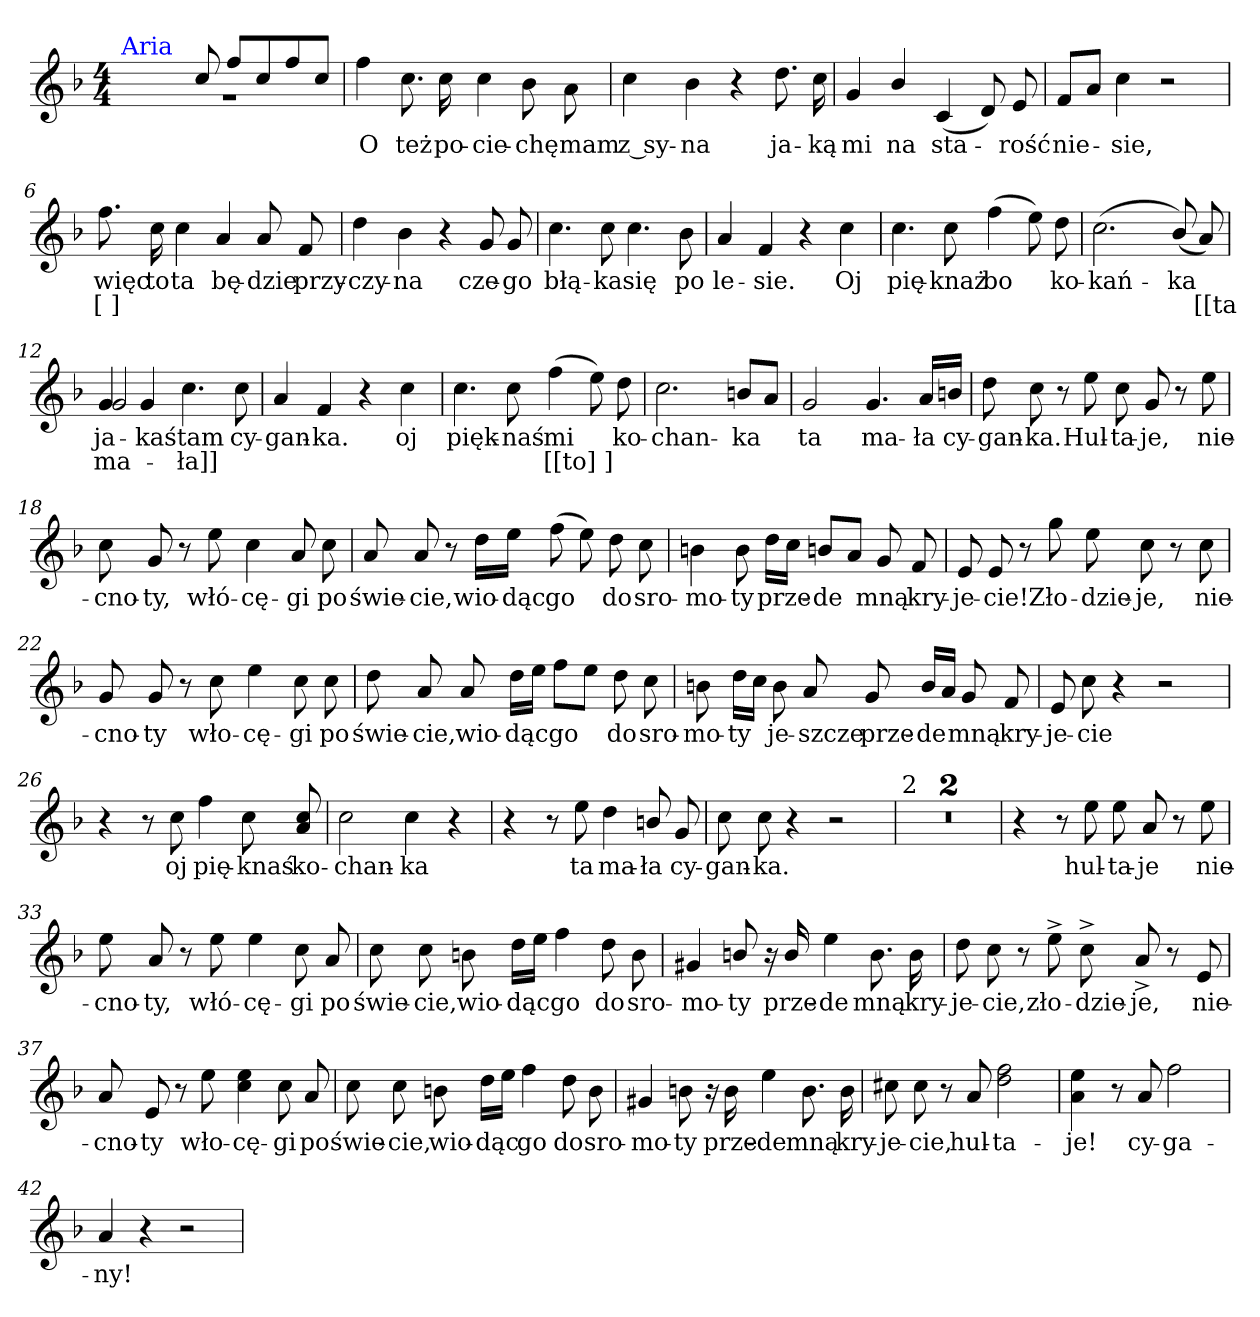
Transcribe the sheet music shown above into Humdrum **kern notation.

**kern	**text	**text
*part1	*part1	*part1
*staff1	*staff1	*staff1
*clefG2	*	*
*k[b-]	*	*
*M4/4	*	*
=1	=1	=1
*^	*	*
!LO:TX:a:color=blue:t=Aria	!	!	!
4ryy	1r	.	.
8ryy	.	.	.
8cc!/	.	.	.
8ff!/L	.	.	.
8cc!/	.	.	.
8ff!/	.	.	.
8cc!/J	.	.	.
*v	*v	*	*
=2	=2	=2
4ff\	O	.
8.cc\	też	.
16cc\	po-	.
4cc\	-cie-	.
8b-\	-chę	.
8a\	mam	.
=3	=3	=3
4cc\	z sy-	.
4b-\	-na	.
4r	.	.
8.dd\	ja-	.
16cc\	-ką	.
=4	=4	=4
4g/	mi	.
4b-/	na	.
(4c/	sta-	.
8d/)	.	.
8e/	-rość	.
=5	=5	=5
8f/L	nie-	.
8a/J	.	.
4cc\	-sie,	.
2r	.	.
=6	=6	=6
8.ff\	więc	[[o]]
16cc\	to	.
4cc\	ta	.
4a/	bę-	.
8a/	-dzie	.
8f/	przy-	.
=7	=7	=7
4dd\	-czy-	.
4b-\	-na	.
4r	.	.
8g/	cze-	.
8g/	-go	.
=8	=8	=8
4.cc\	błą-	.
8cc\	-ka	.
4.cc\	się	.
8b-\	po	.
=9	=9	=9
4a/	le-	.
4f/	-sie.	.
4r	.	.
4cc\	Oj	.
=10	=10	=10
4.cc\	pię-	.
8cc\	-knaż	.
(4ff\	bo	.
8ee\)	.	.
8dd\	ko-	.
=11	=11	=11
(2.cc\	-kań-	.
(8b-/)	-ka	.
8a/)	.	[[ta
=12	=12	=12
*^	*	*
4g!/	2g/	ja-	ma-
4g!/	.	-kaś	.
4.cc\	2ryy	tam	-ła]]
8cc\	.	cy-	.
*v	*v	*	*
=13	=13	=13
4a/	-gan-	.
4f/	-ka.	.
4r	.	.
4cc\	oj	.
=14	=14	=14
4.cc\	pięk-	.
8cc\	-naś	.
(4ff\	mi	[[to]]
8ee\)	.	.
8dd\	ko-	.
=15	=15	=15
2.cc\	-chan-	.
8bn/L	-ka	.
8a/J	.	.
=16	=16	=16
2g/	ta	.
4.g/	ma-	.
16a/LL	-ła	.
16bn/JJ	cy-	.
=17	=17	=17
8dd\	-gan-	.
8cc\	-ka.	.
8r	.	.
8ee\	Hul-	.
8cc\	-ta-	.
8g/	-je,	.
8r	.	.
8ee\	nie-	.
=18	=18	=18
8cc\	-cno-	.
8g/	-ty,	.
8r	.	.
8ee\	włó-	.
4cc\	-cę-	.
8a/	-gi	.
8cc\	po	.
=19	=19	=19
8a/	świe-	.
8a/	-cie,	.
8r	.	.
16dd\LL	wio-	.
16ee\JJ	-dąc	.
(8ff\	go	.
8ee\)	.	.
8dd\	do	.
8cc\	sro-	.
=20	=20	=20
4bn\	-mo-	.
8b\	-ty	.
16dd\LL	prze-	.
16cc\JJ	.	.
8bn/L	-de	.
8a/J	.	.
8g/	mną	.
8f/	kry-	.
=21	=21	=21
8e/	-je-	.
8e/	-cie!	.
8r	.	.
8gg\	Zło-	.
8ee\	-dzie-	.
8cc\	-je,	.
8r	.	.
8cc\	nie-	.
=22	=22	=22
8g/	-cno-	.
8g/	-ty	.
8r	.	.
8cc\	wło-	.
4ee\	-cę-	.
8cc\	-gi	.
8cc\	po	.
=23	=23	=23
8dd\	świe-	.
8a/	-cie,	.
8a/	wio-	.
16dd\LL	-dąc	.
16ee\JJ	.	.
8ff\L	go	.
8ee\J	.	.
8dd\	do	.
8cc\	sro-	.
=24	=24	=24
8bn\	-mo-	.
16dd\LL	-ty	.
16cc\JJ	.	.
8b\	je-	.
8a/	-szcze	.
8g/	prze-	.
16b/LL	-de	.
16a/JJ	.	.
8g/	mną	.
8f/	kry-	.
=25	=25	=25
8e/	-je-	.
8cc\	-cie	.
4r	.	.
2r	.	.
=26	=26	=26
4r	.	.
8r	.	.
8cc\	oj	.
4ff\	pię-	.
8cc\	-knaś	.
8a/ 8cc/	ko-	.
=27	=27	=27
2cc\	-chan-	.
4cc\	-ka	.
4r	.	.
=28	=28	=28
4r	.	.
8r	.	.
8ee\	ta	.
4dd\	ma-	.
8bn/	-ła	.
8g/	cy-	.
=29	=29	=29
8cc\	-gan-	.
8cc\	-ka.	.
4r	.	.
2r	.	.
=30	=30	=30
!LO:TX:a:t=2	!	!
1r	.	.
=31	=31	=31
1r	.	.
=32	=32	=32
4r	.	.
8r	.	.
8ee\	hul-	.
8ee\	-ta-	.
8a/	-je	.
8r	.	.
8ee\	nie-	.
=33	=33	=33
8ee\	-cno-	.
8a/	-ty,	.
8r	.	.
8ee\	włó-	.
4ee\	-cę-	.
8cc\	-gi	.
8a/	po	.
=34	=34	=34
8cc\	świe-	.
8cc\	-cie,	.
8bn\	wio-	.
16dd\LL	-dąc	.
16ee\JJ	.	.
4ff\	go	.
8dd\	do	.
8b\	sro-	.
=35	=35	=35
4g#X/	-mo-	.
8bn/	-ty	.
16r	.	.
16b/	prze-	.
4ee\	-de	.
8.b\	mną	.
16b\	kry-	.
=36	=36	=36
8dd\	-je-	.
8cc\	-cie,	.
8r	.	.
8ee^\	zło-	.
8cc^\	-dzie-	.
8a^/	-je,	.
8r	.	.
8e/	nie-	.
=37	=37	=37
8a/	-cno-	.
8e/	-ty	.
8r	.	.
8ee\	wło-	.
4cc\ 4ee\	-cę-	.
8cc\	-gi	.
8a/	po	.
=38	=38	=38
8cc\	świe-	.
8cc\	-cie,	.
8bn\	wio-	.
16dd\LL	-dąc	.
16ee\JJ	.	.
4ff\	go	.
8dd\	do	.
8b\	sro-	.
=39	=39	=39
4g#X/	-mo-	.
8bn\	-ty	.
16r	.	.
16b\	prze-	.
4ee\	-de	.
8.b\	mną	.
16b\	kry-	.
=40	=40	=40
8cc#X\	-je-	.
8cc#\	-cie,	.
8r	.	.
8a/	hul-	.
2dd\ 2ff\	-ta-	.
=41	=41	=41
4a\ 4ee\	-je!	.
8r	.	.
8a/	cy-	.
2ff\	-ga-	.
=42	=42	=42
4a/	-ny!	.
4r	.	.
2r	.	.
=	=	=
*-	*-	*-
